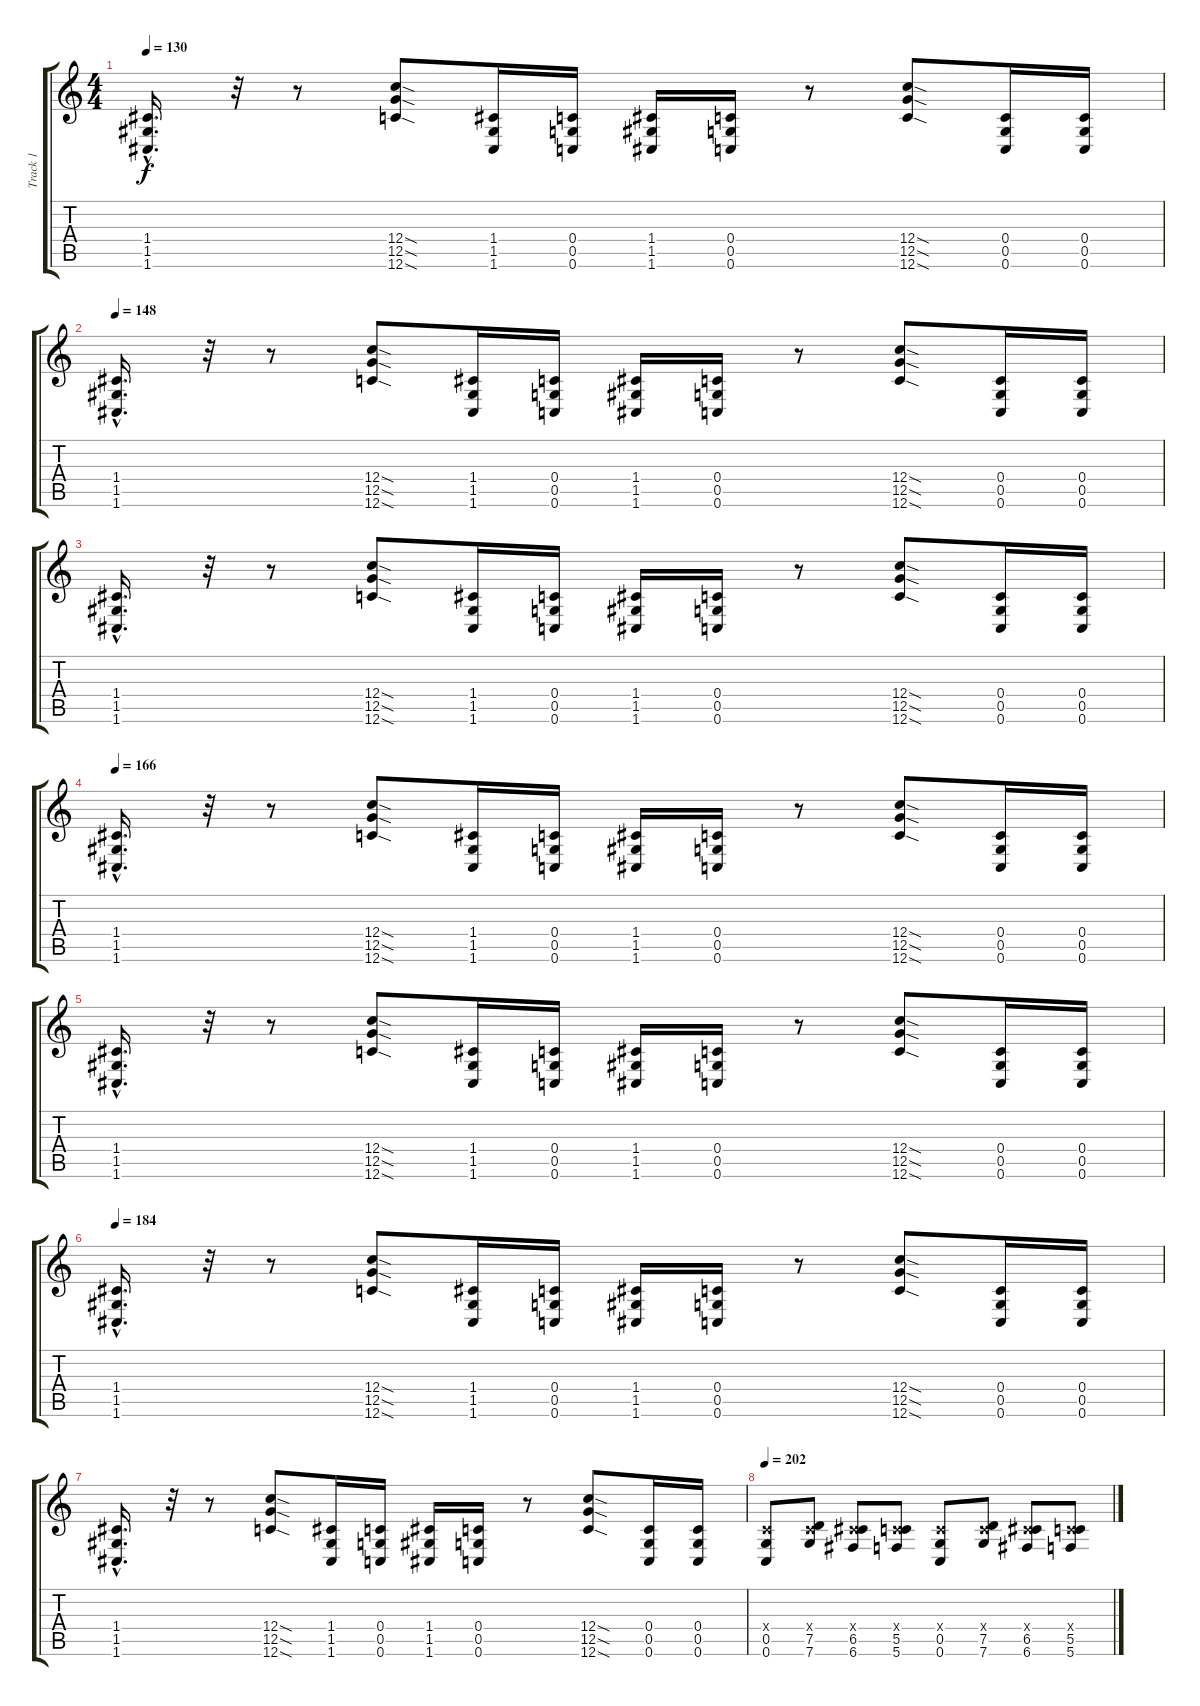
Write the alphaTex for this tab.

\track ("Track 1" "Track 1") {instrument overdrivenguitar}
\staff {score tabs}
\tuning (D4 A3 F3 C3 G2 C2) {hide}
\ts (4 4)
\tempo 130
\clef g2
\ks c
(1.4{hac} 1.5{hac} 1.6{hac}).16{d dy f} r.32 r.8 (12.4{sod} 12.5{sod} 12.6{sod}).8 (1.4 1.5 1.6).16 (0.4 0.5 0.6).16 (1.4 1.5 1.6).16 (0.4 0.5 0.6).16 r.8 (12.4{sod} 12.5{sod} 12.6{sod}).8 (0.4 0.5 0.6).16 (0.4 0.5 0.6).16 |
\tempo 148
(1.4{hac} 1.5{hac} 1.6{hac}).16{d} r.32 r.8 (12.4{sod} 12.5{sod} 12.6{sod}).8 (1.4 1.5 1.6).16 (0.4 0.5 0.6).16 (1.4 1.5 1.6).16 (0.4 0.5 0.6).16 r.8 (12.4{sod} 12.5{sod} 12.6{sod}).8 (0.4 0.5 0.6).16 (0.4 0.5 0.6).16 |
(1.4{hac} 1.5{hac} 1.6{hac}).16{d} r.32 r.8 (12.4{sod} 12.5{sod} 12.6{sod}).8 (1.4 1.5 1.6).16 (0.4 0.5 0.6).16 (1.4 1.5 1.6).16 (0.4 0.5 0.6).16 r.8 (12.4{sod} 12.5{sod} 12.6{sod}).8 (0.4 0.5 0.6).16 (0.4 0.5 0.6).16 |
\tempo 166
(1.4{hac} 1.5{hac} 1.6{hac}).16{d} r.32 r.8 (12.4{sod} 12.5{sod} 12.6{sod}).8 (1.4 1.5 1.6).16 (0.4 0.5 0.6).16 (1.4 1.5 1.6).16 (0.4 0.5 0.6).16 r.8 (12.4{sod} 12.5{sod} 12.6{sod}).8 (0.4 0.5 0.6).16 (0.4 0.5 0.6).16 |
(1.4{hac} 1.5{hac} 1.6{hac}).16{d} r.32 r.8 (12.4{sod} 12.5{sod} 12.6{sod}).8 (1.4 1.5 1.6).16 (0.4 0.5 0.6).16 (1.4 1.5 1.6).16 (0.4 0.5 0.6).16 r.8 (12.4{sod} 12.5{sod} 12.6{sod}).8 (0.4 0.5 0.6).16 (0.4 0.5 0.6).16 |
\tempo 184
(1.4{hac} 1.5{hac} 1.6{hac}).16{d} r.32 r.8 (12.4{sod} 12.5{sod} 12.6{sod}).8 (1.4 1.5 1.6).16 (0.4 0.5 0.6).16 (1.4 1.5 1.6).16 (0.4 0.5 0.6).16 r.8 (12.4{sod} 12.5{sod} 12.6{sod}).8 (0.4 0.5 0.6).16 (0.4 0.5 0.6).16 |
(1.4{hac} 1.5{hac} 1.6{hac}).16{d} r.32 r.8 (12.4{sod} 12.5{sod} 12.6{sod}).8 (1.4 1.5 1.6).16 (0.4 0.5 0.6).16 (1.4 1.5 1.6).16 (0.4 0.5 0.6).16 r.8 (12.4{sod} 12.5{sod} 12.6{sod}).8 (0.4 0.5 0.6).16 (0.4 0.5 0.6).16 |
\tempo 202
(0.4{x} 0.5 0.6).8 (0.4{x} 7.5 7.6).8 (0.4{x} 6.5 6.6).8 (0.4{x} 5.5 5.6).8 (0.4{x} 0.5 0.6).8 (0.4{x} 7.5 7.6).8 (0.4{x} 6.5 6.6).8 (0.4{x} 5.5 5.6).8
